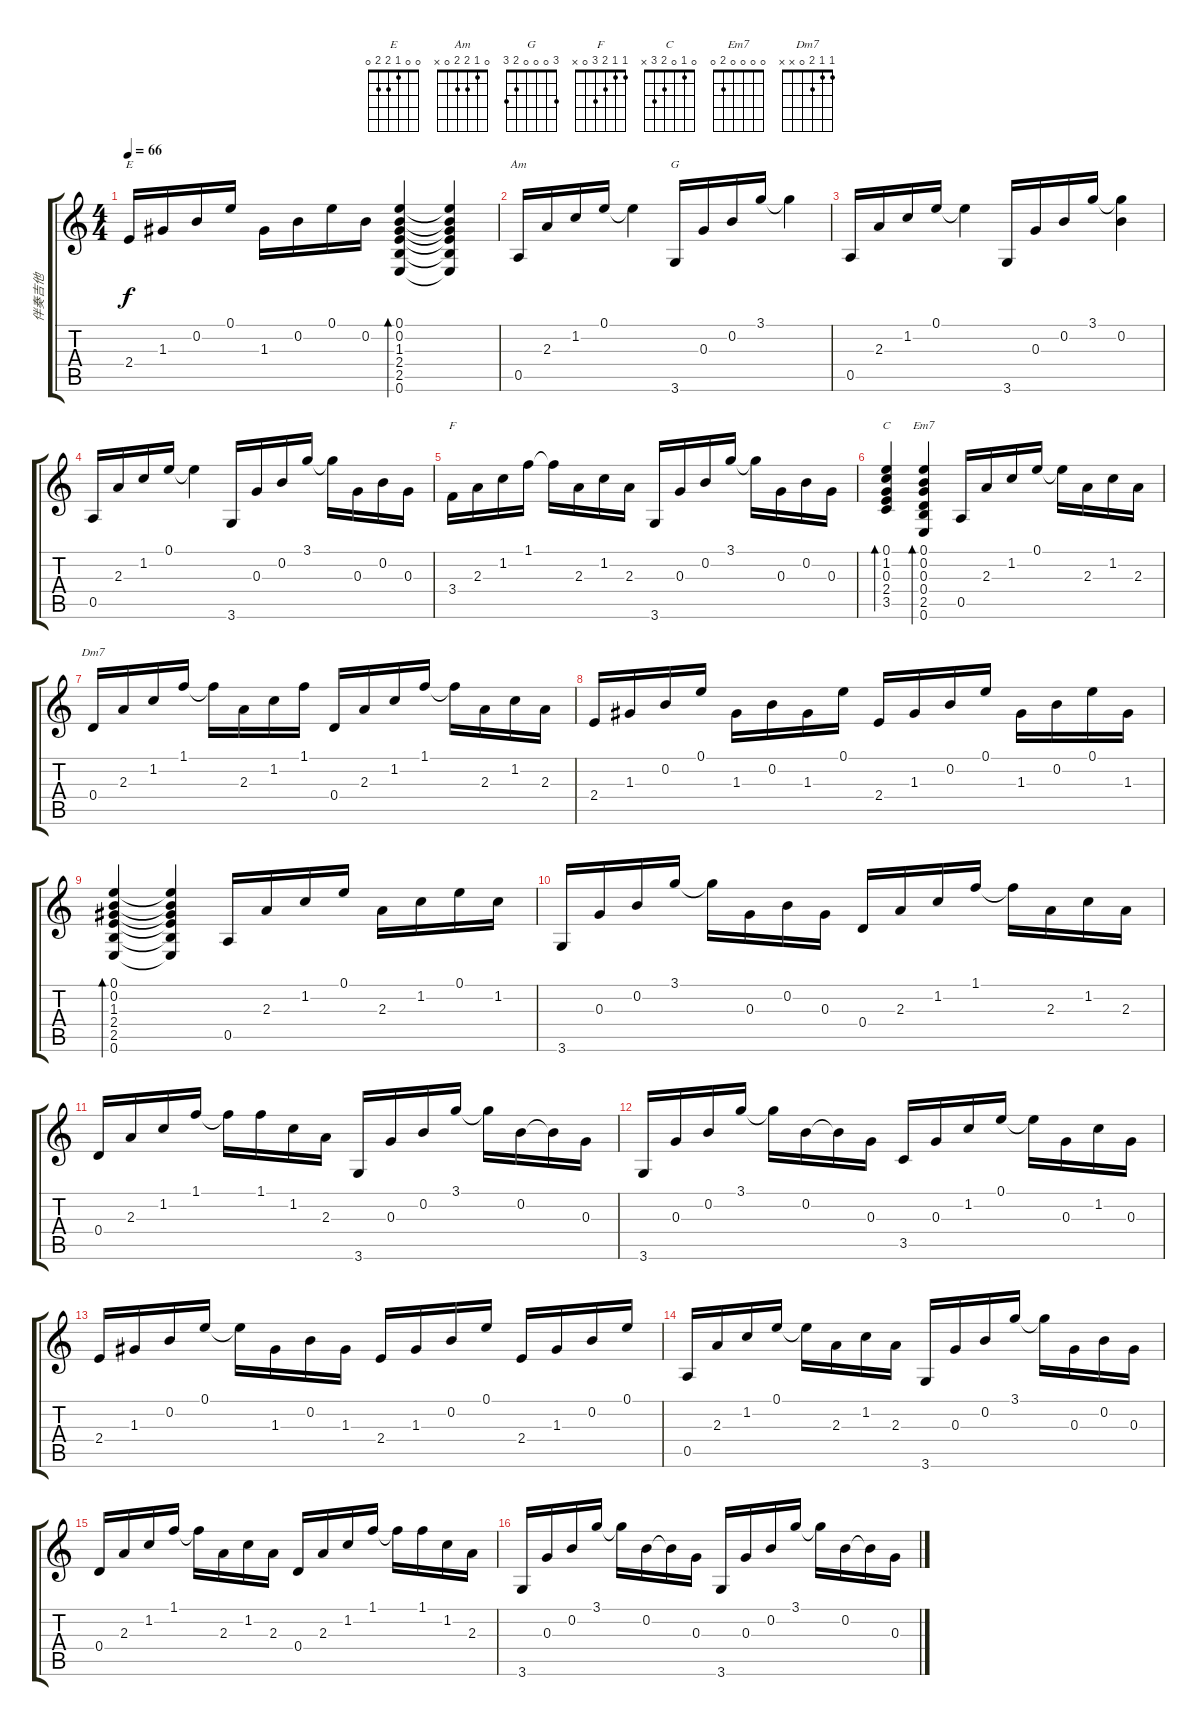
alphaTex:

\track ("伴奏吉他" "伴奏吉他") {instrument acousticguitarsteel}
\staff {score tabs}
\tuning (E4 B3 G3 D3 A2 E2) {hide}
\chord ("E" 0 0 1 2 2 0)
\chord ("Am" 0 1 2 2 0 x)
\chord ("G" 3 0 0 0 2 3)
\chord ("F" 1 1 2 3 0 x)
\chord ("C" 0 1 0 2 3 x)
\chord ("Em7" 0 0 0 0 2 0)
\chord ("Dm7" 1 1 2 0 x x)
\ts (4 4)
\tempo 66
\clef g2
\ks c
2.4.16{ch "E" dy f} 1.3.16 0.2.16 0.1.16 1.3.16 0.2.16 0.1.16 0.2.16 (0.1 0.2 1.3 2.4 2.5 0.6).4{bd 480} (0.1{t} 0.2{t} 1.3{t} 2.4{t} 2.5{t} 0.6{t}).4 |
0.5.16{ch "Am"} 2.3.16 1.2.16 0.1.16 0.1{t}.4 3.6.16{ch "G"} 0.3.16 0.2.16 3.1.16 3.1{t}.4 |
0.5.16 2.3.16 1.2.16 0.1.16 0.1{t}.4 3.6.16 0.3.16 0.2.16 3.1.16 (3.1{t} 0.2).4 |
0.5.16 2.3.16 1.2.16 0.1.16 0.1{t}.4 3.6.16 0.3.16 0.2.16 3.1.16 3.1{t}.16 0.3.16 0.2.16 0.3.16 |
3.4.16{ch "F"} 2.3.16 1.2.16 1.1.16 1.1{t}.16 2.3.16 1.2.16 2.3.16 3.6.16 0.3.16 0.2.16 3.1.16 3.1{t}.16 0.3.16 0.2.16 0.3.16 |
(0.1 1.2 0.3 2.4 3.5).4{bd 120 ch "C"} (0.1 0.2 0.3 0.4 2.5 0.6).4{bd 120 ch "Em7"} 0.5.16 2.3.16 1.2.16 0.1.16 0.1{t}.16 2.3.16 1.2.16 2.3.16 |
0.4.16{ch "Dm7"} 2.3.16 1.2.16 1.1.16 1.1{t}.16 2.3.16 1.2.16 1.1.16 0.4.16 2.3.16 1.2.16 1.1.16 1.1{t}.16 2.3.16 1.2.16 2.3.16 |
2.4.16 1.3.16 0.2.16 0.1.16 1.3.16 0.2.16 1.3.16 0.1.16 2.4.16 1.3.16 0.2.16 0.1.16 1.3.16 0.2.16 0.1.16 1.3.16 |
(0.1 0.2 1.3 2.4 2.5 0.6).4{bd 120} (0.1{t} 0.2{t} 1.3{t} 2.4{t} 2.5{t} 0.6{t}).4 0.5.16 2.3.16 1.2.16 0.1.16 2.3.16 1.2.16 0.1.16 1.2.16 |
3.6.16 0.3.16 0.2.16 3.1.16 3.1{t}.16 0.3.16 0.2.16 0.3.16 0.4.16 2.3.16 1.2.16 1.1.16 1.1{t}.16 2.3.16 1.2.16 2.3.16 |
0.4.16 2.3.16 1.2.16 1.1.16 1.1{t}.16 1.1.16 1.2.16 2.3.16 3.6.16 0.3.16 0.2.16 3.1.16 3.1{t}.16 0.2.16 0.2{t}.16 0.3.16 |
3.6.16 0.3.16 0.2.16 3.1.16 3.1{t}.16 0.2.16 0.2{t}.16 0.3.16 3.5.16 0.3.16 1.2.16 0.1.16 0.1{t}.16 0.3.16 1.2.16 0.3.16 |
2.4.16 1.3.16 0.2.16 0.1.16 0.1{t}.16 1.3.16 0.2.16 1.3.16 2.4.16 1.3.16 0.2.16 0.1.16 2.4.16 1.3.16 0.2.16 0.1.16 |
0.5.16 2.3.16 1.2.16 0.1.16 0.1{t}.16 2.3.16 1.2.16 2.3.16 3.6.16 0.3.16 0.2.16 3.1.16 3.1{t}.16 0.3.16 0.2.16 0.3.16 |
0.4.16 2.3.16 1.2.16 1.1.16 1.1{t}.16 2.3.16 1.2.16 2.3.16 0.4.16 2.3.16 1.2.16 1.1.16 1.1{t}.16 1.1.16 1.2.16 2.3.16 |
3.6.16 0.3.16 0.2.16 3.1.16 3.1{t}.16 0.2.16 0.2{t}.16 0.3.16 3.6.16 0.3.16 0.2.16 3.1.16 3.1{t}.16 0.2.16 0.2{t}.16 0.3.16
